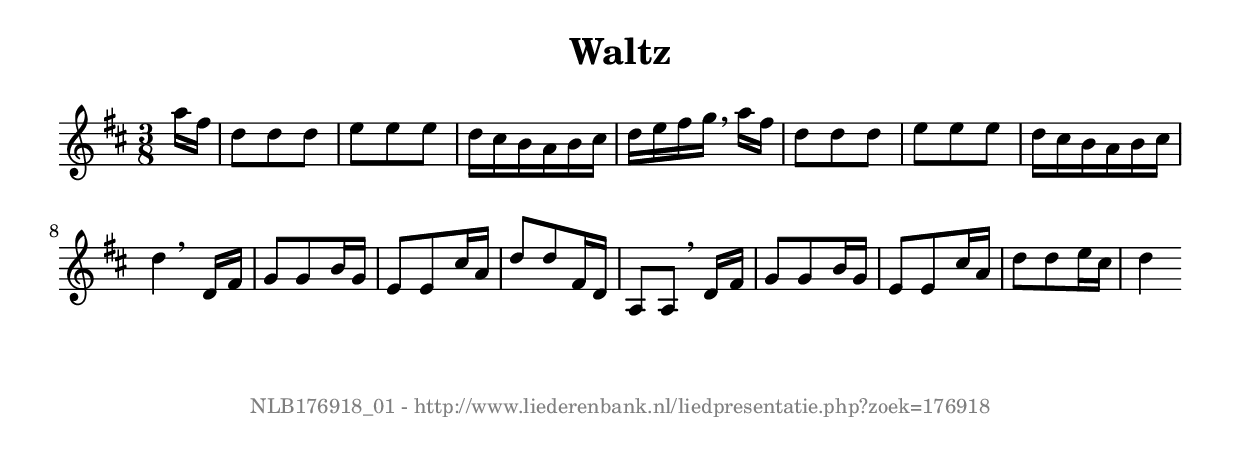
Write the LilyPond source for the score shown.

%
% produced by wce2krn 1.64 (7 June 2014)
%
\version"2.16"
#(append! paper-alist '(("long" . (cons (* 210 mm) (* 2000 mm)))))
#(set-default-paper-size "long")
sb = {\breathe}
mBreak = {\breathe }
bBreak = {\breathe }
x = {\once\override NoteHead #'style = #'cross }
gl=\glissando
itime={\override Staff.TimeSignature #'stencil = ##f }
ficta = {\once\set suggestAccidentals = ##t}
fine = {\once\override Score.RehearsalMark #'self-alignment-X = #1 \mark \markup {\italic{Fine}}}
dc = {\once\override Score.RehearsalMark #'self-alignment-X = #1 \mark \markup {\italic{D.C.}}}
dcf = {\once\override Score.RehearsalMark #'self-alignment-X = #1 \mark \markup {\italic{D.C. al Fine}}}
dcc = {\once\override Score.RehearsalMark #'self-alignment-X = #1 \mark \markup {\italic{D.C. al Coda}}}
ds = {\once\override Score.RehearsalMark #'self-alignment-X = #1 \mark \markup {\italic{D.S.}}}
dsf = {\once\override Score.RehearsalMark #'self-alignment-X = #1 \mark \markup {\italic{D.S. al Fine}}}
dsc = {\once\override Score.RehearsalMark #'self-alignment-X = #1 \mark \markup {\italic{D.S. al Coda}}}
pv = {\set Score.repeatCommands = #'((volta "1"))}
sv = {\set Score.repeatCommands = #'((volta "2"))}
tv = {\set Score.repeatCommands = #'((volta "3"))}
qv = {\set Score.repeatCommands = #'((volta "4"))}
xv = {\set Score.repeatCommands = #'((volta #f))}
\header{ tagline = ""
title = "Waltz"
}
\score {{
\key d \major
\relative g'
{
\set melismaBusyProperties = #'()
\partial 32*4
\time 3/8
\tempo 4=120
\override Score.MetronomeMark #'transparent = ##t
\override Score.RehearsalMark #'break-visibility = #(vector #t #t #f)
a'16 fis d8 d d e e e d16 cis b a b cis d e fis g \sb a fis d8 d d e e e d16 cis b a b cis d4 \bar":|:" \bBreak
d,16 fis g8 g b16 g e8 e cis'16 a d8 d fis,16 d a8 a \sb d16 fis g8 g b16 g e8 e cis'16 a d8 d e16 cis d4 \bar":|"
 }}
 \midi { }
 \layout {
            indent = 0.0\cm
}
}
\markup { \vspace #0 } \markup { \with-color #grey \fill-line { \center-column { \smaller "NLB176918_01 - http://www.liederenbank.nl/liedpresentatie.php?zoek=176918" } } }
